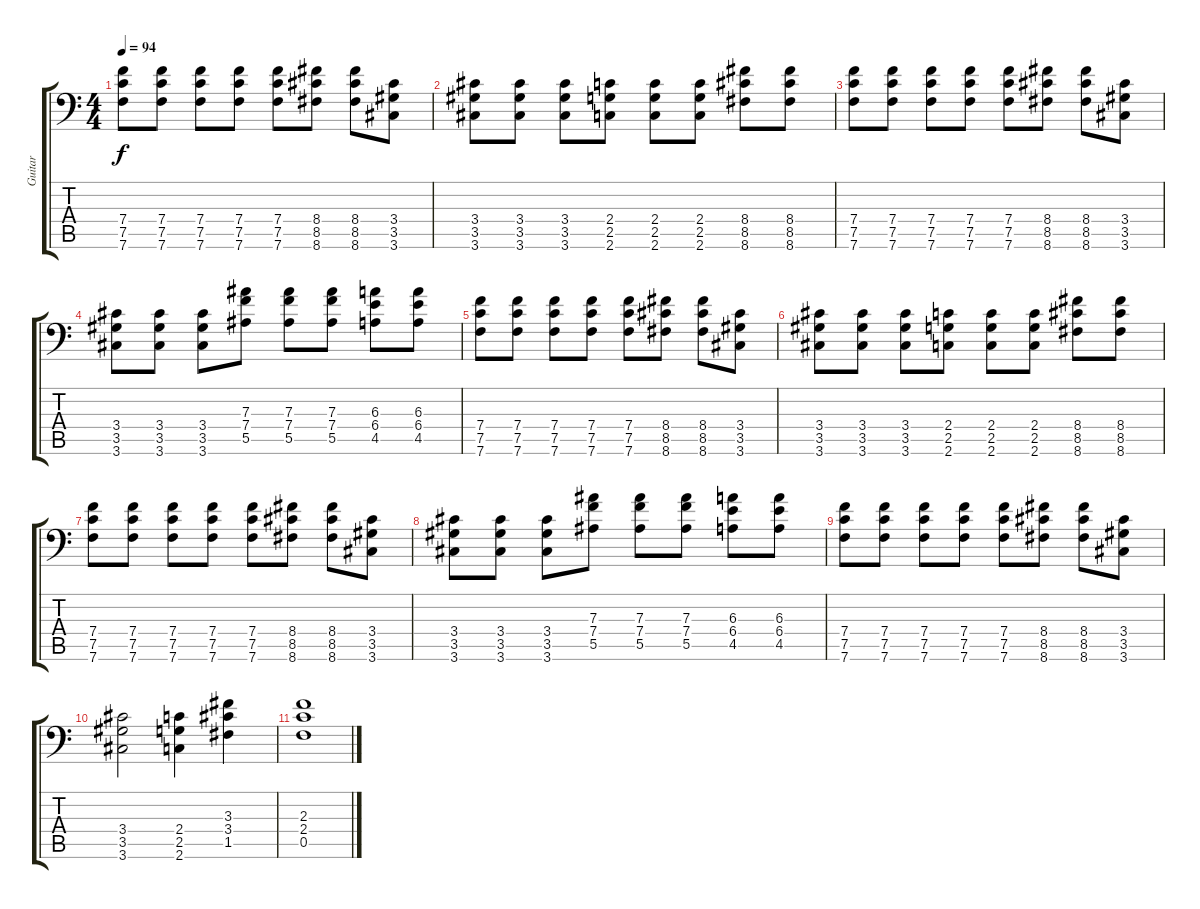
\track ("Guitar " "Guitar ") {instrument distortionguitar}
\staff {score tabs}
\tuning (C4 G3 Eb3 Bb2 F2 Bb1) {hide}
\ts (4 4)
\tempo 94
\clef f4
\ks c
(7.4 7.5 7.6).8{dy f} (7.4 7.5 7.6).8 (7.4 7.5 7.6).8 (7.4 7.5 7.6).8 (7.4 7.5 7.6).8 (8.4 8.5 8.6).8 (8.4 8.5 8.6).8 (3.4 3.5 3.6).8 |
(3.4 3.5 3.6).8 (3.4 3.5 3.6).8 (3.4 3.5 3.6).8 (2.4 2.5 2.6).8 (2.4 2.5 2.6).8 (2.4 2.5 2.6).8 (8.4 8.5 8.6).8 (8.4 8.5 8.6).8 |
(7.4 7.5 7.6).8 (7.4 7.5 7.6).8 (7.4 7.5 7.6).8 (7.4 7.5 7.6).8 (7.4 7.5 7.6).8 (8.4 8.5 8.6).8 (8.4 8.5 8.6).8 (3.4 3.5 3.6).8 |
(3.4 3.5 3.6).8 (3.4 3.5 3.6).8 (3.4 3.5 3.6).8 (7.3 7.4 5.5).8 (7.3 7.4 5.5).8 (7.3 7.4 5.5).8 (6.3 6.4 4.5).8 (6.3 6.4 4.5).8 |
(7.4 7.5 7.6).8 (7.4 7.5 7.6).8 (7.4 7.5 7.6).8 (7.4 7.5 7.6).8 (7.4 7.5 7.6).8 (8.4 8.5 8.6).8 (8.4 8.5 8.6).8 (3.4 3.5 3.6).8 |
(3.4 3.5 3.6).8 (3.4 3.5 3.6).8 (3.4 3.5 3.6).8 (2.4 2.5 2.6).8 (2.4 2.5 2.6).8 (2.4 2.5 2.6).8 (8.4 8.5 8.6).8 (8.4 8.5 8.6).8 |
(7.4 7.5 7.6).8 (7.4 7.5 7.6).8 (7.4 7.5 7.6).8 (7.4 7.5 7.6).8 (7.4 7.5 7.6).8 (8.4 8.5 8.6).8 (8.4 8.5 8.6).8 (3.4 3.5 3.6).8 |
(3.4 3.5 3.6).8 (3.4 3.5 3.6).8 (3.4 3.5 3.6).8 (7.3 7.4 5.5).8 (7.3 7.4 5.5).8 (7.3 7.4 5.5).8 (6.3 6.4 4.5).8 (6.3 6.4 4.5).8 |
(7.4 7.5 7.6).8 (7.4 7.5 7.6).8 (7.4 7.5 7.6).8 (7.4 7.5 7.6).8 (7.4 7.5 7.6).8 (8.4 8.5 8.6).8 (8.4 8.5 8.6).8 (3.4 3.5 3.6).8 |
(3.4 3.5 3.6).2 (2.4 2.5 2.6).4 (3.3 3.4 1.5).4 |
(2.3 2.4 0.5).1
